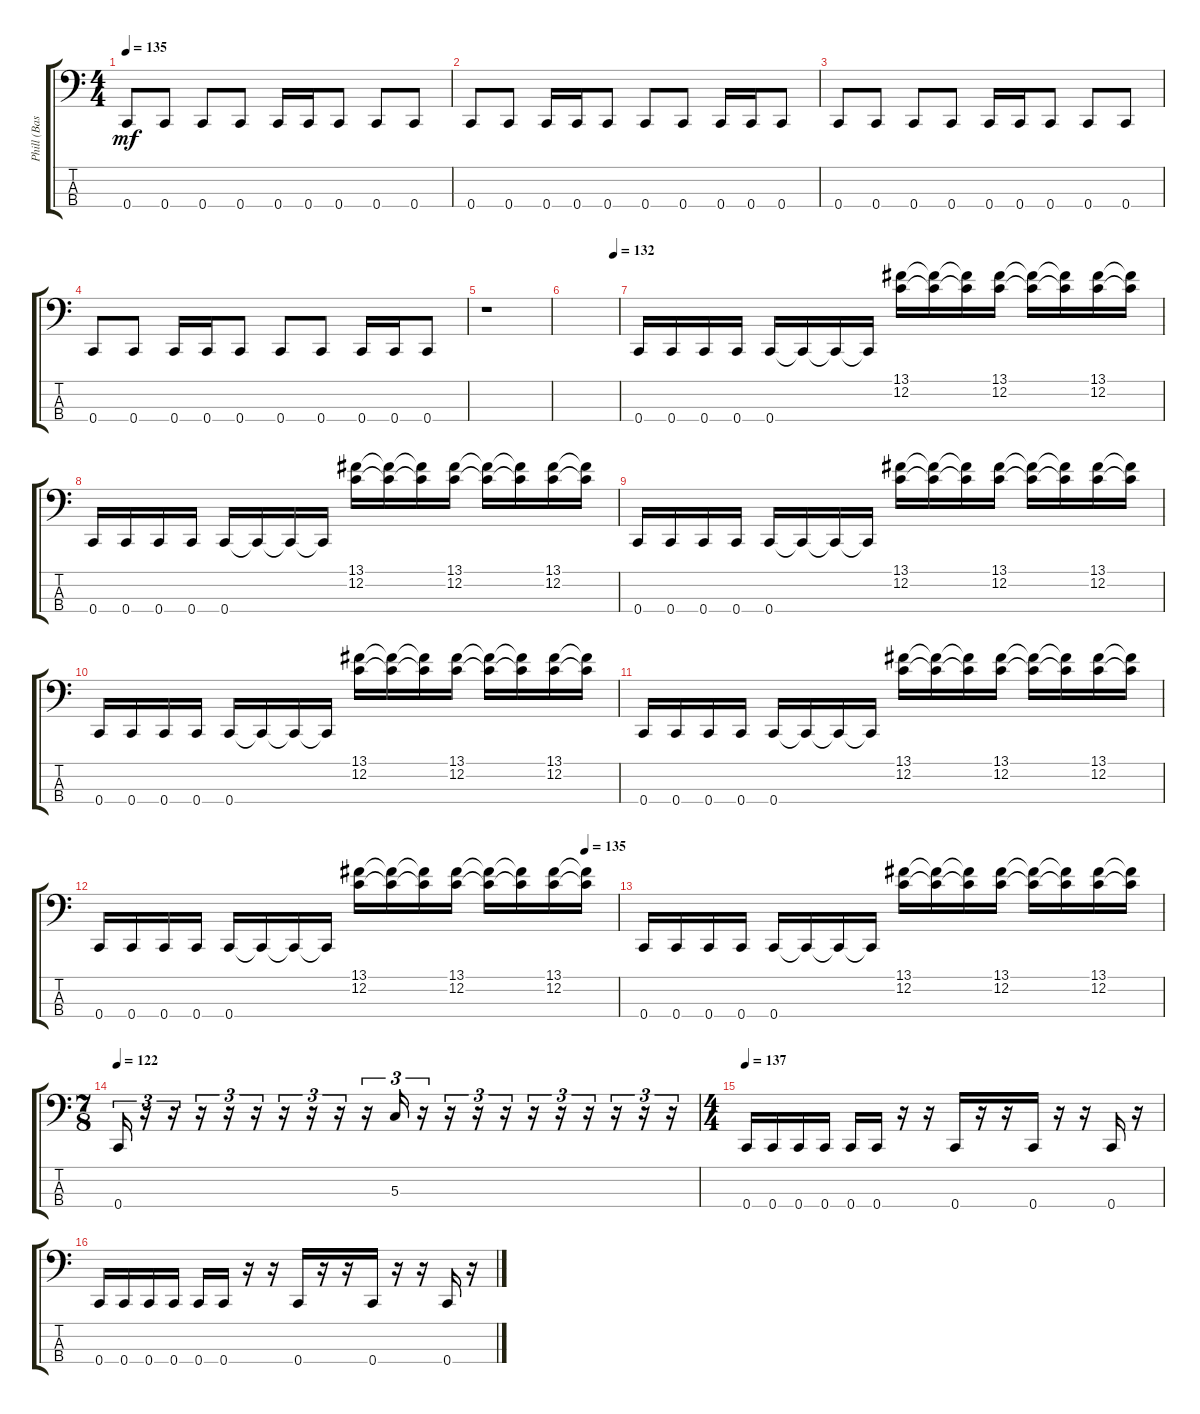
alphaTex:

\track ("Phill (Bass)" "Phill (Bas") {instrument electricbassfinger}
\staff {score tabs}
\tuning (F2 C2 G1 C1) {hide}
\ts (4 4)
\tempo 135
\clef f4
\ks c
0.4.8{dy mf} 0.4.8 0.4.8 0.4.8 0.4.16 0.4.16 0.4.8 0.4.8 0.4.8 |
0.4.8 0.4.8 0.4.16 0.4.16 0.4.8 0.4.8 0.4.8 0.4.16 0.4.16 0.4.8 |
0.4.8 0.4.8 0.4.8 0.4.8 0.4.16 0.4.16 0.4.8 0.4.8 0.4.8 |
0.4.8 0.4.8 0.4.16 0.4.16 0.4.8 0.4.8 0.4.8 0.4.16 0.4.16 0.4.8 |
r.1 |
\tempo (132 0.9166666666666666)
|
0.4.16 0.4.16 0.4.16 0.4.16 0.4.16 0.4{t}.16 0.4{t}.16 0.4{t}.16 (13.1 12.2).16 (13.1{t} 12.2{t}).16 (13.1{t} 12.2{t}).16 (13.1 12.2).16 (13.1{t} 12.2{t}).16 (13.1{t} 12.2{t}).16 (13.1 12.2).16 (13.1{t} 12.2{t}).16 |
0.4.16 0.4.16 0.4.16 0.4.16 0.4.16 0.4{t}.16 0.4{t}.16 0.4{t}.16 (13.1 12.2).16 (13.1{t} 12.2{t}).16 (13.1{t} 12.2{t}).16 (13.1 12.2).16 (13.1{t} 12.2{t}).16 (13.1{t} 12.2{t}).16 (13.1 12.2).16 (13.1{t} 12.2{t}).16 |
0.4.16 0.4.16 0.4.16 0.4.16 0.4.16 0.4{t}.16 0.4{t}.16 0.4{t}.16 (13.1 12.2).16 (13.1{t} 12.2{t}).16 (13.1{t} 12.2{t}).16 (13.1 12.2).16 (13.1{t} 12.2{t}).16 (13.1{t} 12.2{t}).16 (13.1 12.2).16 (13.1{t} 12.2{t}).16 |
0.4.16 0.4.16 0.4.16 0.4.16 0.4.16 0.4{t}.16 0.4{t}.16 0.4{t}.16 (13.1 12.2).16 (13.1{t} 12.2{t}).16 (13.1{t} 12.2{t}).16 (13.1 12.2).16 (13.1{t} 12.2{t}).16 (13.1{t} 12.2{t}).16 (13.1 12.2).16 (13.1{t} 12.2{t}).16 |
0.4.16 0.4.16 0.4.16 0.4.16 0.4.16 0.4{t}.16 0.4{t}.16 0.4{t}.16 (13.1 12.2).16 (13.1{t} 12.2{t}).16 (13.1{t} 12.2{t}).16 (13.1 12.2).16 (13.1{t} 12.2{t}).16 (13.1{t} 12.2{t}).16 (13.1 12.2).16 (13.1{t} 12.2{t}).16 |
\tempo (135 0.9375)
0.4.16 0.4.16 0.4.16 0.4.16 0.4.16 0.4{t}.16 0.4{t}.16 0.4{t}.16 (13.1 12.2).16 (13.1{t} 12.2{t}).16 (13.1{t} 12.2{t}).16 (13.1 12.2).16 (13.1{t} 12.2{t}).16 (13.1{t} 12.2{t}).16 (13.1 12.2).16 (13.1{t} 12.2{t}).16 |
0.4.16 0.4.16 0.4.16 0.4.16 0.4.16 0.4{t}.16 0.4{t}.16 0.4{t}.16 (13.1 12.2).16 (13.1{t} 12.2{t}).16 (13.1{t} 12.2{t}).16 (13.1 12.2).16 (13.1{t} 12.2{t}).16 (13.1{t} 12.2{t}).16 (13.1 12.2).16 (13.1{t} 12.2{t}).16 |
\ts (7 8)
\tempo 122
0.4.16{tu (3 2)} r.16{tu (3 2)} r.16{tu (3 2)} r.16{tu (3 2)} r.16{tu (3 2)} r.16{tu (3 2)} r.16{tu (3 2)} r.16{tu (3 2)} r.16{tu (3 2)} r.16{tu (3 2)} 5.3.16{tu (3 2)} r.16{tu (3 2)} r.16{tu (3 2)} r.16{tu (3 2)} r.16{tu (3 2)} r.16{tu (3 2)} r.16{tu (3 2)} r.16{tu (3 2)} r.16{tu (3 2)} r.16{tu (3 2)} r.16{tu (3 2)} |
\ts (4 4)
\tempo 137
0.4.16 0.4.16 0.4.16 0.4.16 0.4.16 0.4.16 r.16 r.16 0.4.16 r.16 r.16 0.4.16 r.16 r.16 0.4.16 r.16 |
0.4.16 0.4.16 0.4.16 0.4.16 0.4.16 0.4.16 r.16 r.16 0.4.16 r.16 r.16 0.4.16 r.16 r.16 0.4.16 r.16
